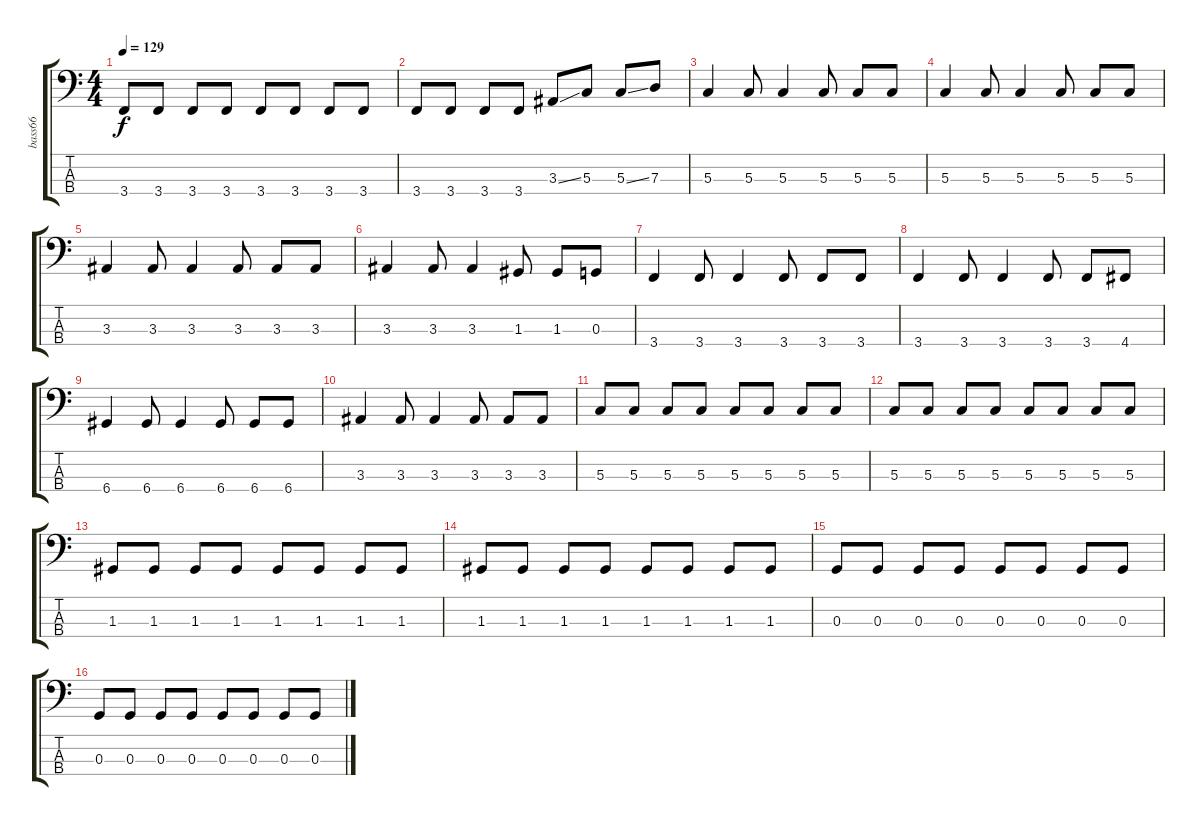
\track ("bass66" "bass66") {instrument slapbass1}
\staff {score tabs}
\tuning (F2 C2 G1 D1) {hide}
\ts (4 4)
\tempo 129
\clef f4
\ks c
3.4.8{dy f} 3.4.8 3.4.8 3.4.8 3.4.8 3.4.8 3.4.8 3.4.8 |
3.4.8 3.4.8 3.4.8 3.4.8 3.3{ss}.8 5.3.8 5.3{ss}.8 7.3.8 |
5.3.4 5.3.8 5.3.4 5.3.8 5.3.8 5.3.8 |
5.3.4 5.3.8 5.3.4 5.3.8 5.3.8 5.3.8 |
3.3.4 3.3.8 3.3.4 3.3.8 3.3.8 3.3.8 |
3.3.4 3.3.8 3.3.4 1.3.8 1.3.8 0.3.8 |
3.4.4 3.4.8 3.4.4 3.4.8 3.4.8 3.4.8 |
3.4.4 3.4.8 3.4.4 3.4.8 3.4.8 4.4.8 |
6.4.4 6.4.8 6.4.4 6.4.8 6.4.8 6.4.8 |
3.3.4 3.3.8 3.3.4 3.3.8 3.3.8 3.3.8 |
5.3.8 5.3.8 5.3.8 5.3.8 5.3.8 5.3.8 5.3.8 5.3.8 |
5.3.8 5.3.8 5.3.8 5.3.8 5.3.8 5.3.8 5.3.8 5.3.8 |
1.3.8 1.3.8 1.3.8 1.3.8 1.3.8 1.3.8 1.3.8 1.3.8 |
1.3.8 1.3.8 1.3.8 1.3.8 1.3.8 1.3.8 1.3.8 1.3.8 |
0.3.8 0.3.8 0.3.8 0.3.8 0.3.8 0.3.8 0.3.8 0.3.8 |
0.3.8 0.3.8 0.3.8 0.3.8 0.3.8 0.3.8 0.3.8 0.3.8
